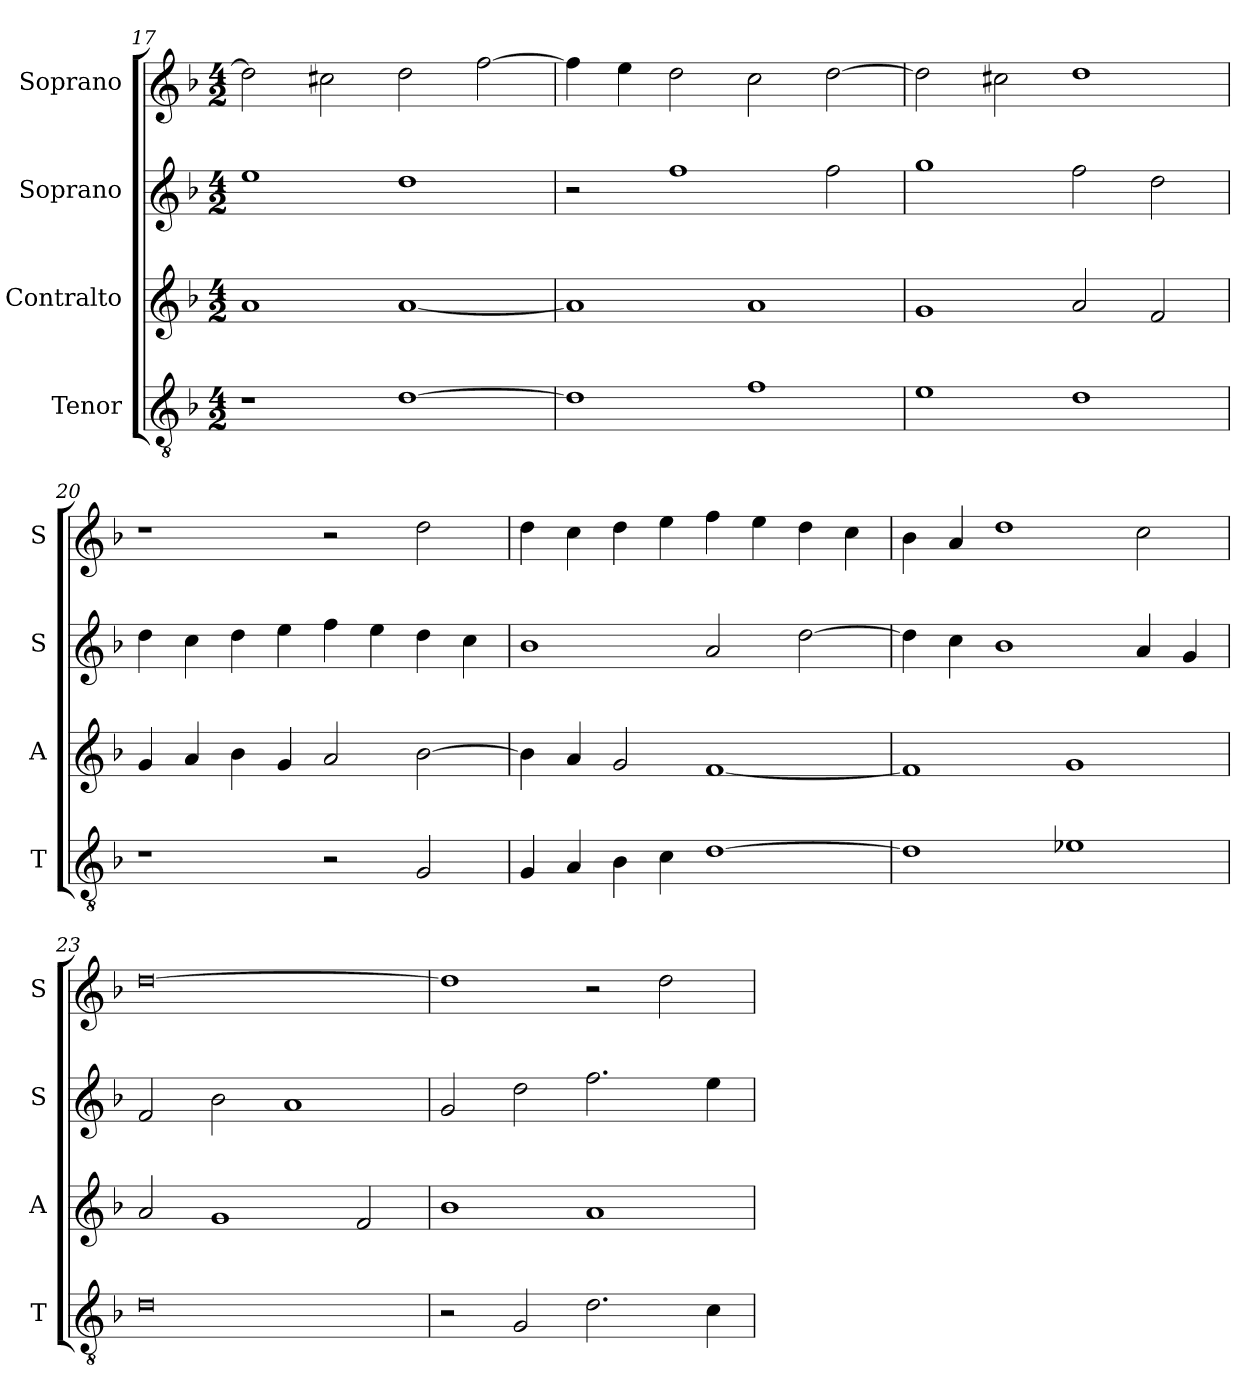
**kern	**kern	**kern	**kern
*part4	*part3	*part2	*part1
*staff4	*staff3	*staff2	*staff1
*I"Tenor	*I"Contralto	*I"Soprano	*I"Soprano
*I'T	*I'A	*I'S	*I'S
*clefGv2	*clefG2	*clefG2	*clefG2
*k[b-]	*k[b-]	*k[b-]	*k[b-]
*G:dor	*G:dor	*G:dor	*G:dor
*M4/2	*M4/2	*M4/2	*M4/2
=17	=17	=17	=17
1r	1a	1ee	2dd]
.	.	.	2cc#X
[1d	[1a	1dd	2dd
.	.	.	[2ff
=18	=18	=18	=18
1d]	1a]	2r	4ff]
.	.	.	4ee
.	.	1ff	2dd
1f	1a	.	2cc
.	.	2ff	[2dd
=19	=19	=19	=19
1e	1g	1gg	2dd]
.	.	.	2cc#X
1d	2a	2ff	1dd
.	2f	2dd	.
=20	=20	=20	=20
1r	4g	4dd	1r
.	4a	4cc	.
.	4b-	4dd	.
.	4g	4ee	.
2r	2a	4ff	2r
.	.	4ee	.
2G	[2b-	4dd	2dd
.	.	4cc	.
=21	=21	=21	=21
4G	4b-]	1b-	4dd
4A	4a	.	4cc
4B-	2g	.	4dd
4c	.	.	4ee
[1d	[1f	2a	4ff
.	.	.	4ee
.	.	[2dd	4dd
.	.	.	4cc
=22	=22	=22	=22
1d]	1f]	4dd]	4b-
.	.	4cc	4a
.	.	1b-	1dd
1e-X	1g	.	.
.	.	4a	2cc
.	.	4g	.
=23	=23	=23	=23
0d	2a	2f	[0dd
.	1g	2b-	.
.	.	1a	.
.	2f	.	.
=24	=24	=24	=24
2r	1b-	2g	1dd]
2G	.	2dd	.
2.d	1a	2.ff	2r
.	.	.	2dd
4c	.	4ee	.
=	=	=	=
*-	*-	*-	*-
